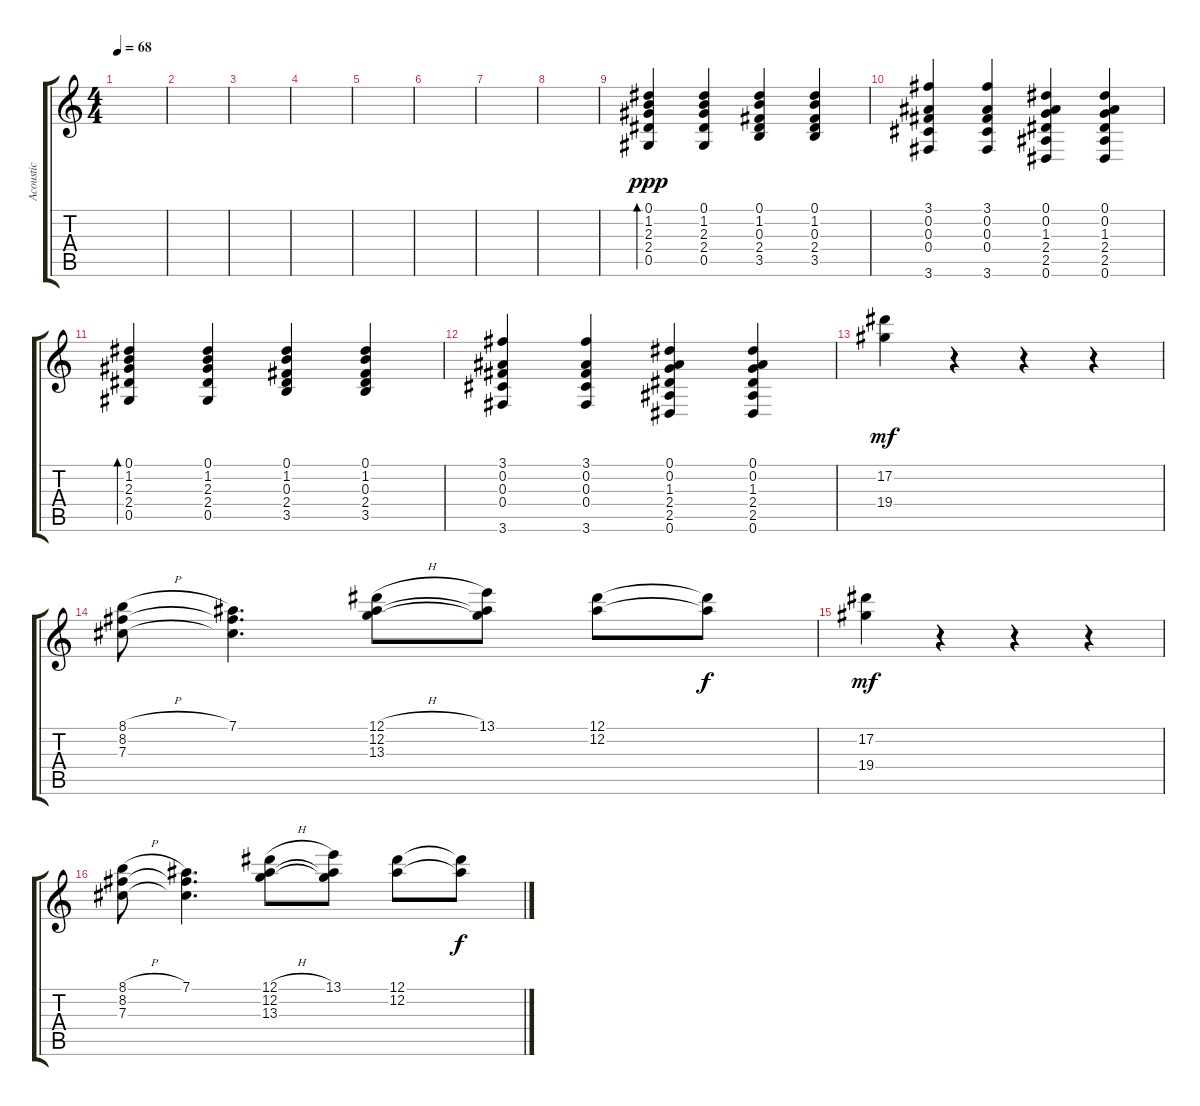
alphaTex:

\track ("Acoustic" "Acoustic") {instrument acousticguitarsteel}
\staff {score tabs}
\tuning (Eb4 Bb3 Gb3 Db3 Ab2 Eb2) {hide}
\ts (4 4)
\tempo 68
\clef g2
\ks c
|
|
|
|
|
|
|
|
(0.1 1.2 2.3 2.4 0.5).4{bd 60 dy ppp} (0.1 1.2 2.3 2.4 0.5).4 (0.1 1.2 0.3 2.4 3.5).4 (0.1 1.2 0.3 2.4 3.5).4 |
(3.1 0.2 0.3 0.4 3.6).4 (3.1 0.2 0.3 0.4 3.6).4 (0.1 0.2 1.3 2.4 2.5 0.6).4 (0.1 0.2 1.3 2.4 2.5 0.6).4 |
(0.1 1.2 2.3 2.4 0.5).4{bd 60} (0.1 1.2 2.3 2.4 0.5).4 (0.1 1.2 0.3 2.4 3.5).4 (0.1 1.2 0.3 2.4 3.5).4 |
(3.1 0.2 0.3 0.4 3.6).4 (3.1 0.2 0.3 0.4 3.6).4 (0.1 0.2 1.3 2.4 2.5 0.6).4 (0.1 0.2 1.3 2.4 2.5 0.6).4 |
(17.2 19.4).4{dy mf} r.4 r.4 r.4 |
(8.1{h} 8.2 7.3).8 (7.1 8.2{t} 7.3{t}).4{d} (12.1{h} 12.2 13.3).8 (13.1 12.2{t} 13.3{t}).8 (12.1 12.2).8 (12.1{t} 12.2{t}).8{dy f} |
(17.2 19.4).4{dy mf} r.4 r.4 r.4 |
(8.1{h} 8.2 7.3).8 (7.1 8.2{t} 7.3{t}).4{d} (12.1{h} 12.2 13.3).8 (13.1 12.2{t} 13.3{t}).8 (12.1 12.2).8 (12.1{t} 12.2{t}).8{dy f}
